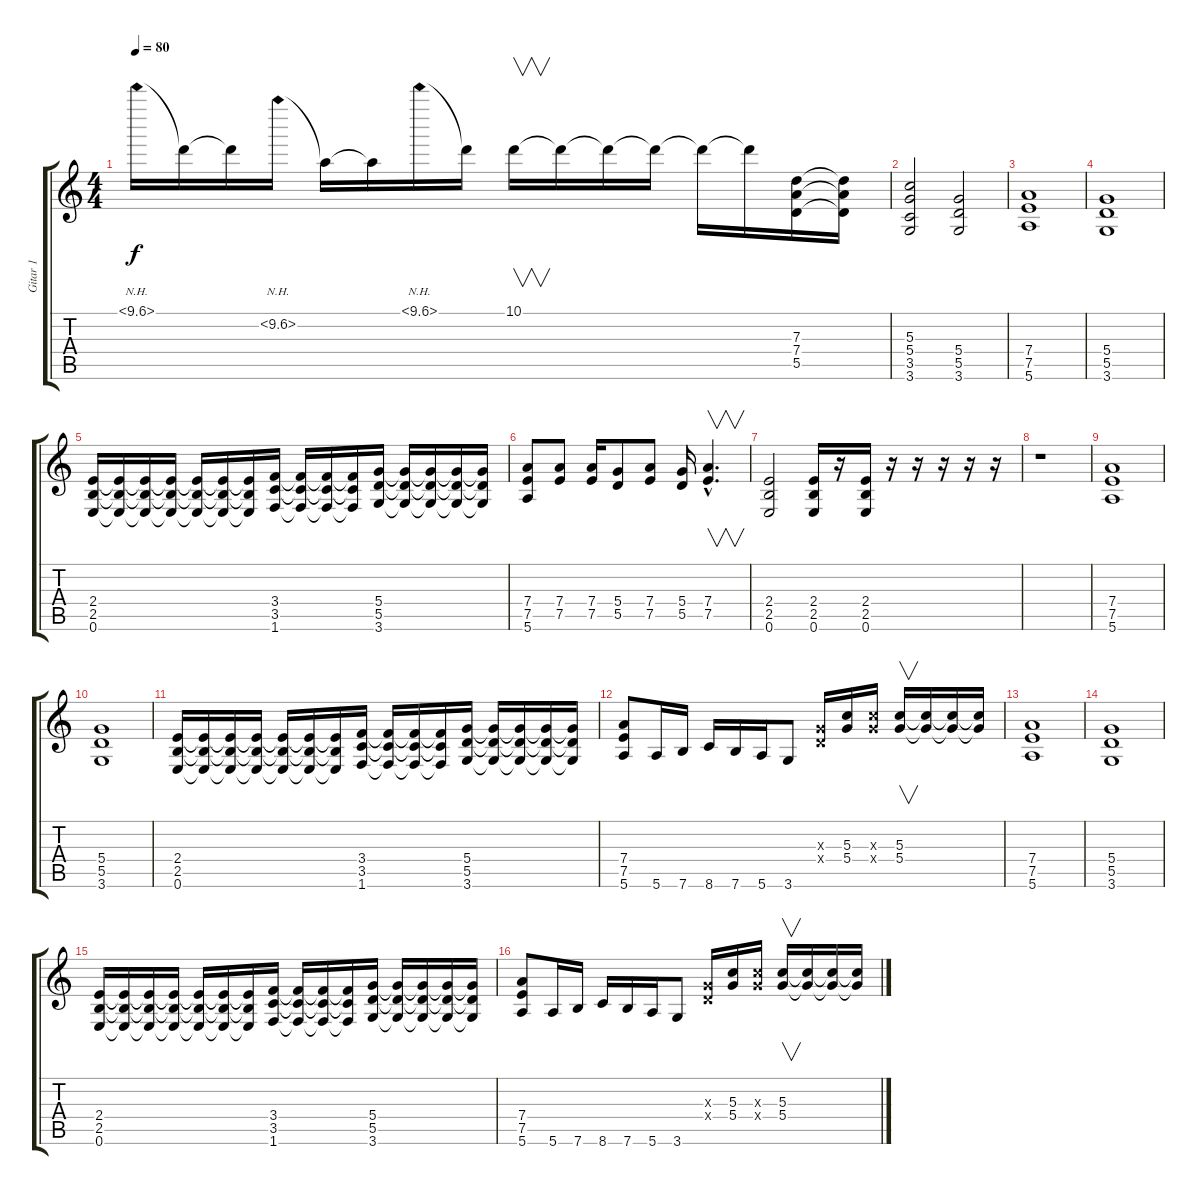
\track ("Gitar 1" "Gitar 1") {instrument distortionguitar}
\staff {score tabs}
\tuning (E4 B3 G3 D3 A2 E2) {hide}
\ts (4 4)
\tempo 80
\clef g2
\ks c
10.1{nh}.16{dy f} 10.1{t}.16 10.1{t}.16 10.2{nh}.16 10.2{t}.16 10.2{t}.16 10.1{nh}.16 10.1{t}.16 10.1.16{v} 10.1{t}.16 10.1{t}.16 10.1{t}.16 10.1{t}.16 10.1{t}.16 (7.3 7.4 5.5).16 (7.3{t} 7.4{t} 5.5{t}).16 |
(5.3 5.4 3.5 3.6).2{volume 16} (5.4 5.5 3.6).2 |
(7.4 7.5 5.6).1 |
(5.4 5.5 3.6).1 |
(2.4 2.5 0.6).16 (2.4{t} 2.5{t} 0.6{t}).16 (2.4{t} 2.5{t} 0.6{t}).16 (2.4{t} 2.5{t} 0.6{t}).16 (2.4{t} 2.5{t} 0.6{t}).16 (2.4{t} 2.5{t} 0.6{t}).16 (2.4{t} 2.5{t} 0.6{t}).16 (3.4 3.5 1.6).16 (3.4{t} 3.5{t} 1.6{t}).16 (3.4{t} 3.5{t} 1.6{t}).16 (3.4{t} 3.5{t} 1.6{t}).16 (5.4 5.5 3.6).16 (5.4{t} 5.5{t} 3.6{t}).16 (5.4{t} 5.5{t} 3.6{t}).16 (5.4{t} 5.5{t} 3.6{t}).16 (5.4{t} 5.5{t} 3.6{t}).16 |
(7.4 7.5 5.6).8 (7.4 7.5).8 (7.4 7.5).16 (5.4 5.5).8 (7.4 7.5).8 (5.4 5.5).16 (7.4{hac} 7.5{hac}).4{v d} |
(2.4 2.5 0.6).2 (2.4 2.5 0.6).16 r.16 (2.4 2.5 0.6).16 r.16 r.16 r.16 r.16 r.16 |
r.1 |
(7.4 7.5 5.6).1 |
(5.4 5.5 3.6).1 |
(2.4 2.5 0.6).16 (2.4{t} 2.5{t} 0.6{t}).16 (2.4{t} 2.5{t} 0.6{t}).16 (2.4{t} 2.5{t} 0.6{t}).16 (2.4{t} 2.5{t} 0.6{t}).16 (2.4{t} 2.5{t} 0.6{t}).16 (2.4{t} 2.5{t} 0.6{t}).16 (3.4 3.5 1.6).16 (3.4{t} 3.5{t} 1.6{t}).16 (3.4{t} 3.5{t} 1.6{t}).16 (3.4{t} 3.5{t} 1.6{t}).16 (5.4 5.5 3.6).16 (5.4{t} 5.5{t} 3.6{t}).16 (5.4{t} 5.5{t} 3.6{t}).16 (5.4{t} 5.5{t} 3.6{t}).16 (5.4{t} 5.5{t} 3.6{t}).16 |
(7.4 7.5 5.6).8 5.6.16 7.6.16 8.6.16 7.6.16 5.6.16 3.6.8 (0.3{x} 0.4{x}).16 (5.3 5.4).16 (5.3{x} 5.4{x}).16 (5.3 5.4).16{v} (5.3{t} 5.4{t}).16 (5.3{t} 5.4{t}).16 (5.3{t} 5.4{t}).16 |
(7.4 7.5 5.6).1 |
(5.4 5.5 3.6).1 |
(2.4 2.5 0.6).16 (2.4{t} 2.5{t} 0.6{t}).16 (2.4{t} 2.5{t} 0.6{t}).16 (2.4{t} 2.5{t} 0.6{t}).16 (2.4{t} 2.5{t} 0.6{t}).16 (2.4{t} 2.5{t} 0.6{t}).16 (2.4{t} 2.5{t} 0.6{t}).16 (3.4 3.5 1.6).16 (3.4{t} 3.5{t} 1.6{t}).16 (3.4{t} 3.5{t} 1.6{t}).16 (3.4{t} 3.5{t} 1.6{t}).16 (5.4 5.5 3.6).16 (5.4{t} 5.5{t} 3.6{t}).16 (5.4{t} 5.5{t} 3.6{t}).16 (5.4{t} 5.5{t} 3.6{t}).16 (5.4{t} 5.5{t} 3.6{t}).16 |
(7.4 7.5 5.6).8 5.6.16 7.6.16 8.6.16 7.6.16 5.6.16 3.6.8 (0.3{x} 0.4{x}).16 (5.3 5.4).16 (5.3{x} 5.4{x}).16 (5.3 5.4).16{v} (5.3{t} 5.4{t}).16 (5.3{t} 5.4{t}).16 (5.3{t} 5.4{t}).16
